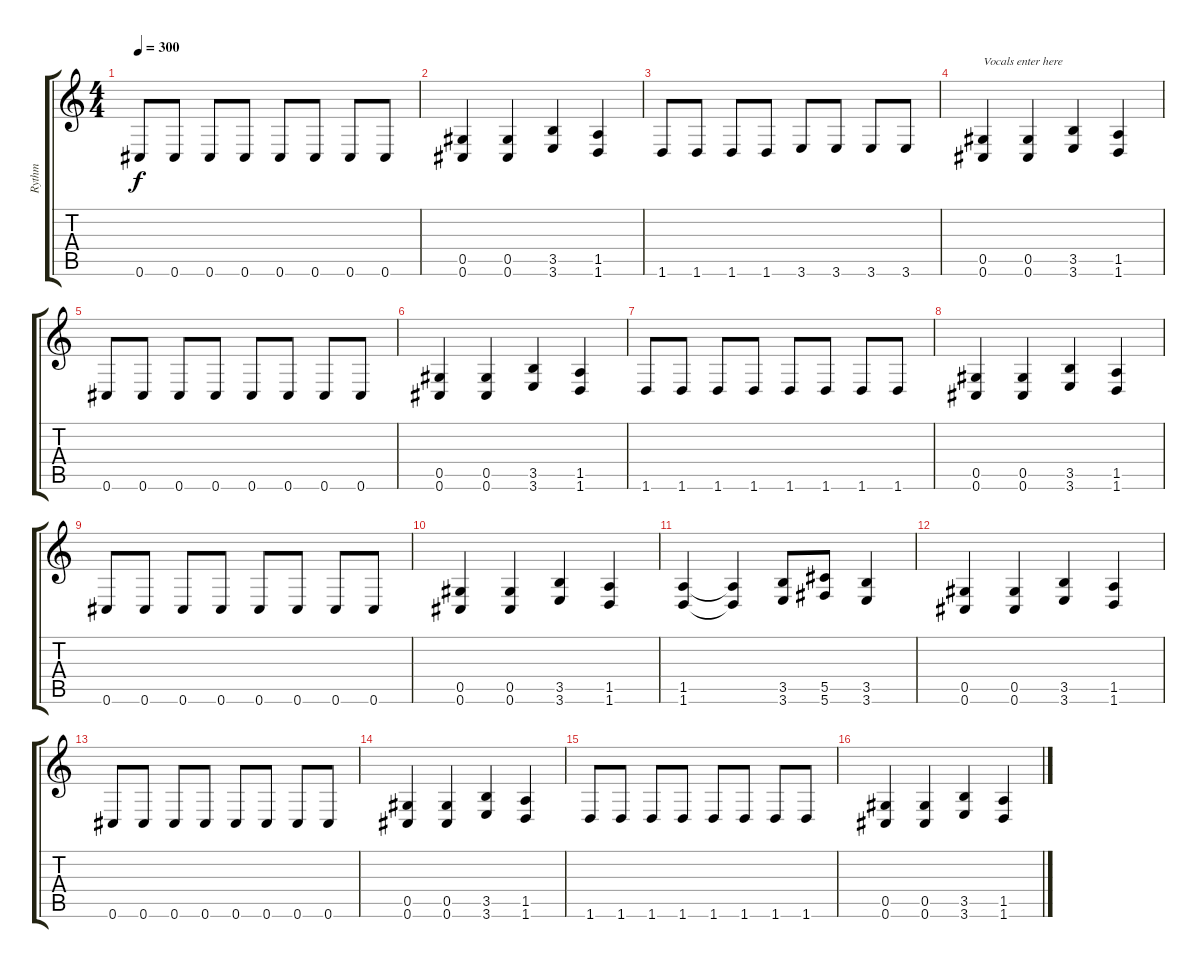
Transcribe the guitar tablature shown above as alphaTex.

\track ("Rythm" "Rythm") {instrument distortionguitar}
\staff {score tabs}
\tuning (Eb4 Bb3 Gb3 Db3 Ab2 Db2) {hide}
\ts (4 4)
\tempo 300
\clef g2
\ks c
0.6.8{dy f} 0.6.8 0.6.8 0.6.8 0.6.8 0.6.8 0.6.8 0.6.8 |
(0.5 0.6).4 (0.5 0.6).4 (3.5 3.6).4 (1.5 1.6).4 |
1.6.8 1.6.8 1.6.8 1.6.8 3.6.8 3.6.8 3.6.8 3.6.8 |
(0.5 0.6).4{txt "Vocals enter here"} (0.5 0.6).4 (3.5 3.6).4 (1.5 1.6).4 |
0.6.8 0.6.8 0.6.8 0.6.8 0.6.8 0.6.8 0.6.8 0.6.8 |
(0.5 0.6).4 (0.5 0.6).4 (3.5 3.6).4 (1.5 1.6).4 |
1.6.8 1.6.8 1.6.8 1.6.8 1.6.8 1.6.8 1.6.8 1.6.8 |
(0.5 0.6).4 (0.5 0.6).4 (3.5 3.6).4 (1.5 1.6).4 |
0.6.8 0.6.8 0.6.8 0.6.8 0.6.8 0.6.8 0.6.8 0.6.8 |
(0.5 0.6).4 (0.5 0.6).4 (3.5 3.6).4 (1.5 1.6).4 |
(1.5 1.6).4 (1.5{t} 1.6{t}).4 (3.5 3.6).8 (5.5 5.6).8 (3.5 3.6).4 |
(0.5 0.6).4 (0.5 0.6).4 (3.5 3.6).4 (1.5 1.6).4 |
0.6.8 0.6.8 0.6.8 0.6.8 0.6.8 0.6.8 0.6.8 0.6.8 |
(0.5 0.6).4 (0.5 0.6).4 (3.5 3.6).4 (1.5 1.6).4 |
1.6.8 1.6.8 1.6.8 1.6.8 1.6.8 1.6.8 1.6.8 1.6.8 |
(0.5 0.6).4 (0.5 0.6).4 (3.5 3.6).4 (1.5 1.6).4
